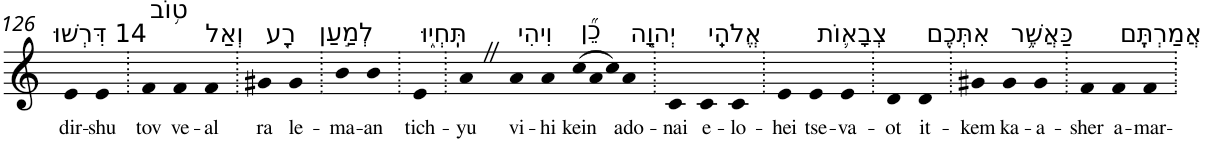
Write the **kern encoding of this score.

**kern	**text
*part1	*part1
*staff1	*staff1
*I"Piano	*
*I'Pno	*
!!LO:PB:g=z
*clefG2	*
*k[]	*
=126	=126
!LO:TX:a:t=14 דִּרְשׁוּ	!
!	!LO:LY:b
4e	dir-
!	!LO:LY:b
4e	-shu
=127.	=127.
!LO:TX:a:t=ט֥וֹב	!
!	!LO:LY:b
4f	tov
!LO:TX:a:t=וְאַל	!
!	!LO:LY:b
4f	ve-
!	!LO:LY:b
4f	-al
=128.	=128.
!LO:TX:a:t=רָ֖ע	!
!	!LO:LY:b
4g#X	ra
!LO:TX:a:t=לְמַ֣עַן	!
!	!LO:LY:b
4g#	le-
=129.	=129.
!	!LO:LY:b
4b	-ma-
!	!LO:LY:b
4b	-an
=130.	=130.
!LO:TX:a:t=תִּֽחְי֑וּ	!
!	!LO:LY:b
4e	tich-
=131.	=131.
!	!LO:LY:b
4aZ	-yu
!LO:TX:a:t=וִיהִי	!
!	!LO:LY:b
4a	vi-
!	!LO:LY:b
4a	-hi
!LO:TX:a:t=כֵ֞ן	!
!	!LO:LY:b
(>12cc	kein
12a	.
12cc)	.
!LO:TX:a:t=יְהוָ֧ה	!
!	!LO:LY:b
4a	ado-
=132.	=132.
!	!LO:LY:b
4c	-nai
!LO:TX:a:t=אֱלֹהֵֽי	!
!	!LO:LY:b
4c	e-
!	!LO:LY:b
4c	-lo-
=133.	=133.
!	!LO:LY:b
4e	-hei
!LO:TX:a:t=צְבָא֛וֹת	!
!	!LO:LY:b
4e	tse-
!	!LO:LY:b
4e	-va-
=134.	=134.
!	!LO:LY:b
4d	-ot
!LO:TX:a:t=אִתְּכֶ֖ם	!
!	!LO:LY:b
4d	it-
=135.	=135.
!	!LO:LY:b
4g#X	-kem
!LO:TX:a:t=כַּאֲשֶׁ֥ר	!
!	!LO:LY:b
4g#	ka-
!	!LO:LY:b
4g#	-a-
=136.	=136.
!	!LO:LY:b
4f	-sher
!LO:TX:a:t=אֲמַרְתֶּֽם	!
!	!LO:LY:b
4f	a-
!	!LO:LY:b
4f	-mar-
=.	=.
*-	*-
